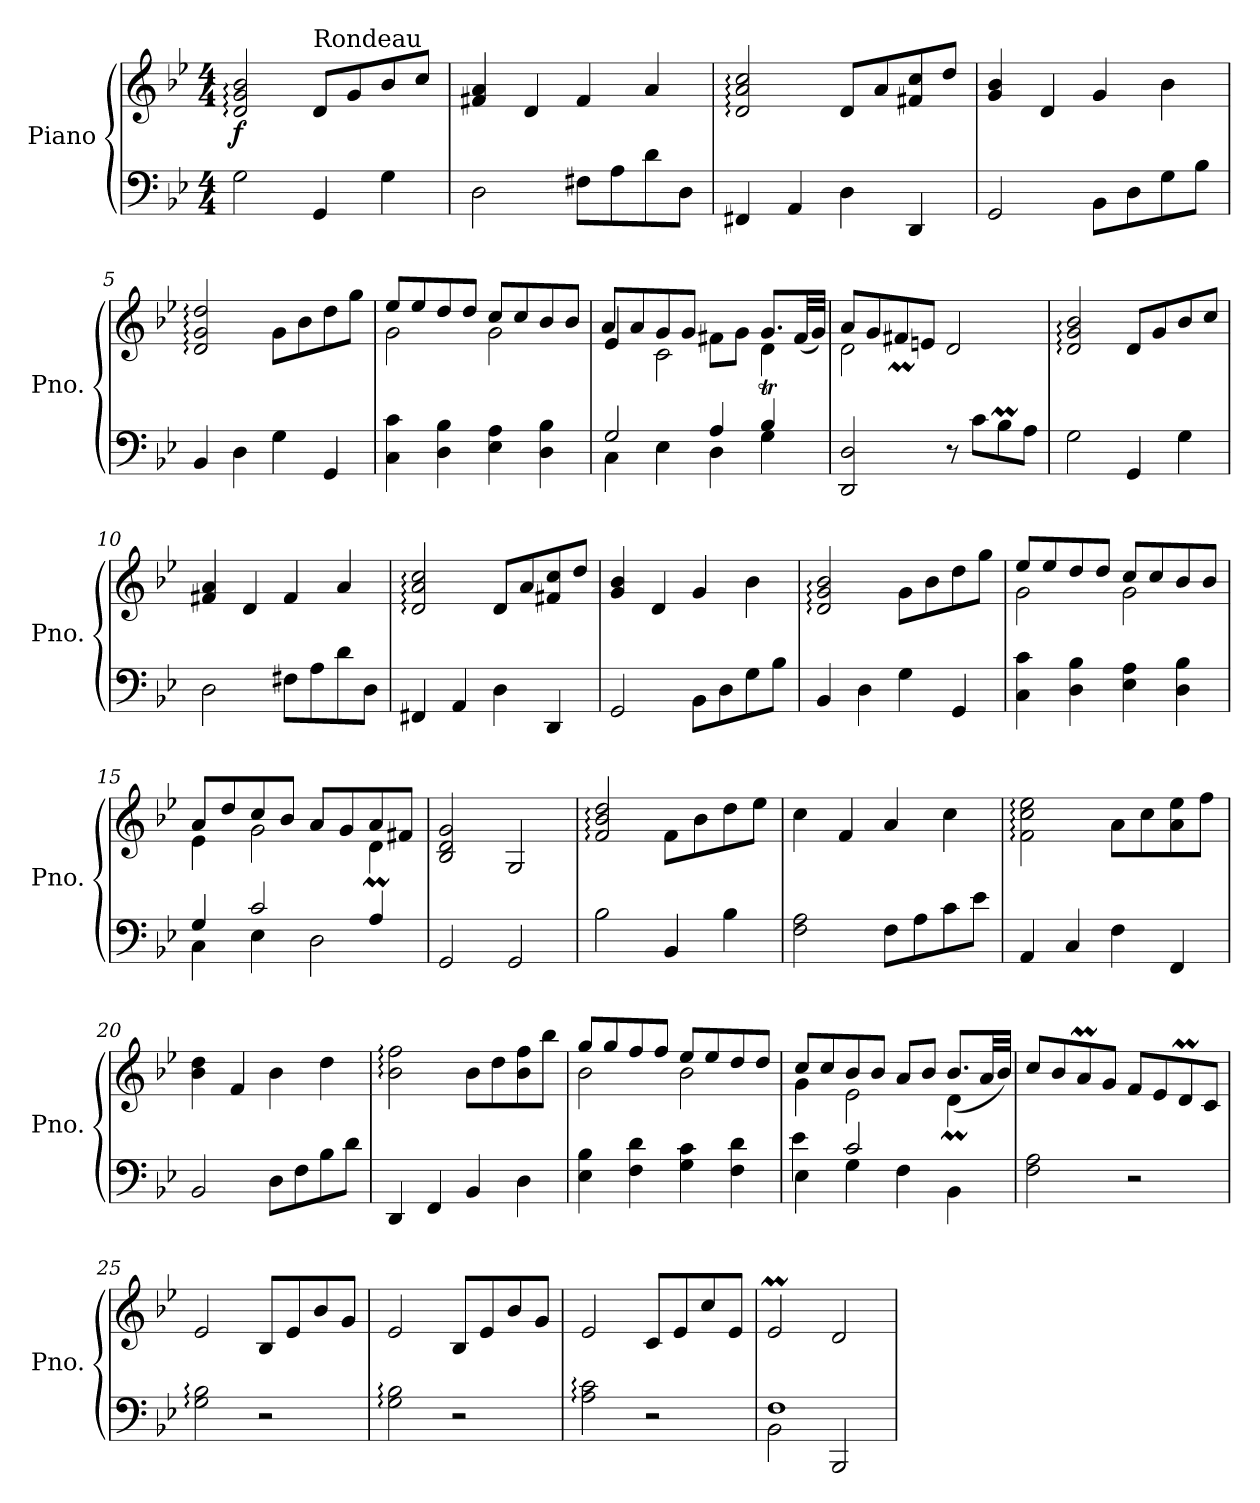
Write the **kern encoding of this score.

**kern	**kern	**dynam
*part1	*part1	*part1
*staff2	*staff1	*staff1/2
*I"Piano	*	*
*I'Pno.	*	*
*clefF4	*clefG2	*
*k[b-e-]	*k[b-e-]	*
*M4/4	*M4/4	*
*MM165	*MM165	*
=1	=1	=1
!	!	!LO:DY:b
2G\	2d/: 2g/: 2b-/:	f
!	!LO:TX:a:t=Rondeau	!
4GG/	8d/L	.
.	8g/	.
4G\	8b-/	.
.	8cc/J	.
=2	=2	=2
2D\	4f#X/ 4a/	.
.	4d/	.
8F#X\L	4f#/	.
8A\	.	.
8d\	4a/	.
8D\J	.	.
=3	=3	=3
4FF#X/	2d/: 2a/: 2cc/:	.
4AA/	.	.
4D\	8d/L	.
.	8a/	.
4DD/	8f#X/ 8cc/	.
.	8dd/J	.
=4	=4	=4
2GG/	4g/ 4b-/	.
.	4d/	.
8BB-\L	4g/	.
8D\	.	.
8G\	4b-\	.
8B-\J	.	.
=5	=5	=5
4BB-/	2d/: 2g/: 2dd/:	.
4D\	.	.
4G\	8g\L	.
.	8b-\	.
4GG/	8dd\	.
.	8gg\J	.
=6	=6	=6
*	*^	*
4C\ 4c\	2g\	8ee-/L	.
.	.	8ee-/	.
4D\ 4B-\	.	8dd/	.
.	.	8dd/J	.
4E-\ 4A\	2g\	8cc/L	.
.	.	8cc/	.
4D\ 4B-\	.	8b-/	.
.	.	8b-/J	.
!!LO:LB:g=z	!!
=7	=7	=7	=7
*^	*	*	*
2G/	4C\	4e-/	8a/L	.
.	.	.	8a/	.
.	4E-\	2c\	8g/	.
.	.	.	8g/J	.
4A/	4D\	.	8f#X\L	.
.	.	.	8g\J	.
4B-/	4G\	4d\	8.gT/L	.
.	.	.	(32f#/LL	.
.	.	.	32g/JJJ)	.
*v	*v	*	*	*
=8	=8	=8	=8
2DD/ 2D/	2d\	8a/L	.
.	.	8g/	.
.	.	8f#Xm/	.
.	.	8en/J	.
8r	2d/	2ryy	.
8c\L	.	.	.
8B-M\	.	.	.
8A\J	.	.	.
*	*v	*v	*
=9	=9	=9
2G\	2d/: 2g/: 2b-/:	.
4GG/	8d/L	.
.	8g/	.
4G\	8b-/	.
.	8cc/J	.
=10	=10	=10
2D\	4f#X/ 4a/	.
.	4d/	.
8F#X\L	4f#/	.
8A\	.	.
8d\	4a/	.
8D\J	.	.
=11	=11	=11
4FF#X/	2d/: 2a/: 2cc/:	.
4AA/	.	.
4D\	8d/L	.
.	8a/	.
4DD/	8f#X/ 8cc/	.
.	8dd/J	.
!!LO:LB:g=z
=12	=12	=12
2GG/	4g/ 4b-/	.
.	4d/	.
8BB-\L	4g/	.
8D\	.	.
8G\	4b-\	.
8B-\J	.	.
=13	=13	=13
4BB-/	2d/: 2g/: 2b-/:	.
4D\	.	.
4G\	8g\L	.
.	8b-\	.
4GG/	8dd\	.
.	8gg\J	.
=14	=14	=14
*	*^	*
4C\ 4c\	2g\	8ee-/L	.
.	.	8ee-/	.
4D\ 4B-\	.	8dd/	.
.	.	8dd/J	.
4E-\ 4A\	2g\	8cc/L	.
.	.	8cc/	.
4D\ 4B-\	.	8b-/	.
.	.	8b-/J	.
=15	=15	=15	=15
*^	*	*	*
4C\	4G/	4e-\	8a/L	.
.	.	.	8dd/	.
4E-\	2c/	2g\	8cc/	.
.	.	.	8b-/J	.
2D\	.	.	8a/L	.
.	.	.	8g/	.
.	4A/	4d\	8am/	.
.	.	.	8f#X/J	.
*v	*v	*	*	*
*	*v	*v	*
=16	=16	=16
2GG/	2B-/ 2d/ 2g/	.
2GG/	2G/	.
=17	=17	=17
2B-\	2f/: 2b-/: 2dd/:	.
4BB-/	8f\L	.
.	8b-\	.
4B-\	8dd\	.
.	8ee-\J	.
!!LO:LB:g=z
=18	=18	=18
2F\ 2A\	4cc\	.
.	4f/	.
8F\L	4a/	.
8A\	.	.
8c\	4cc\	.
8e-\J	.	.
=19	=19	=19
4AA/	2f\: 2cc\: 2ee-\:	.
4C/	.	.
4F\	8a\L	.
.	8cc\	.
4FF/	8a\ 8ee-\	.
.	8ff\J	.
=20	=20	=20
2BB-/	4b-\ 4dd\	.
.	4f/	.
8D\L	4b-\	.
8F\	.	.
8B-\	4dd\	.
8d\J	.	.
=21	=21	=21
4DD/	2b-\: 2ff\:	.
4FF/	.	.
4BB-/	8b-\L	.
.	8dd\	.
4D\	8b-\ 8ff\	.
.	8bb-\J	.
=22	=22	=22
*	*^	*
4E-\ 4B-\	2b-\	8gg/L	.
.	.	8gg/	.
4F\ 4d\	.	8ff/	.
.	.	8ff/J	.
4G\ 4c\	2b-\	8ee-/L	.
.	.	8ee-/	.
4F\ 4d\	.	8dd/	.
.	.	8dd/J	.
!!LO:LB:g=z	!!
=23	=23	=23	=23
*^	*	*	*
4E-\	4e-\	4g\	8cc/L	.
.	.	.	8cc/	.
4G\	2c/	2e-\	8b-/	.
.	.	.	8b-/J	.
4F\	.	.	8a/L	.
.	.	.	8b-/J	.
4BB-\	4ryy	4d\	(8.b-M/L	.
.	.	.	32a/LL	.
.	.	.	32b-/JJJ)	.
*v	*v	*	*	*
*	*v	*v	*
=24	=24	=24
2F\ 2A\	8cc/L	.
.	8b-/	.
.	8am/	.
.	8g/J	.
2r	8f/L	.
.	8e-/	.
.	8dm/	.
.	8c/J	.
=25	=25	=25
2G\: 2B-\:	2e-:/	.
2r	8B-/L	.
.	8e-/	.
.	8b-/	.
.	8g/J	.
=26	=26	=26
2G\: 2B-\:	2e-:/	.
2r	8B-/L	.
.	8e-/	.
.	8b-/	.
.	8g/J	.
=27	=27	=27
2A\: 2c\:	2e-:/	.
2r	8c/L	.
.	8e-/	.
.	8cc/	.
.	8e-/J	.
=28	=28	=28
*^	*	*
2BB-\	1F	2e-M/	.
2BBB-/	.	2d/	.
*v	*v	*	*
=	=	=
*-	*-	*-
